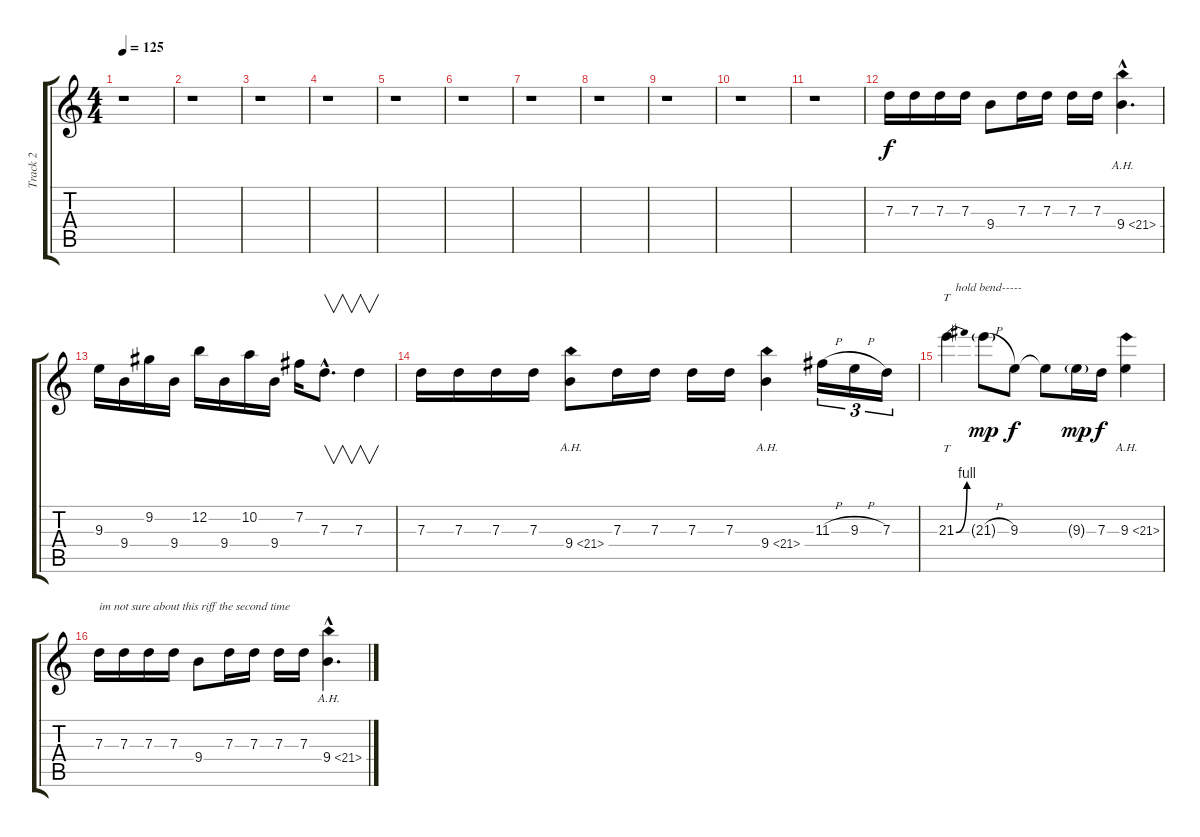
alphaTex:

\track ("Track 2" "Track 2") {instrument overdrivenguitar}
\staff {score tabs}
\tuning (E4 B3 G3 D3 A2 E2) {hide}
\ts (4 4)
\tempo 125
\clef g2
\ks c
r.1{dy f} |
r.1 |
r.1 |
r.1 |
r.1 |
r.1 |
r.1 |
r.1 |
r.1 |
r.1 |
r.1 |
7.3.16 7.3.16 7.3.16 7.3.16 9.4.8 7.3.16 7.3.16 7.3.16 7.3.16 9.4{ah 12 hac}.4{d} |
9.3.16 9.4.16 9.2.16 9.4.16 12.2.16 9.4.16 10.2.16 9.4.16 7.2.16 7.3{hac}.8{v d} 7.3.4{v} |
7.3.16 7.3.16 7.3.16 7.3.16 9.4{ah 12}.8 7.3.16 7.3.16 7.3.16 7.3.16 9.4{ah 12}.4 11.3{h}.16{tu (3 2)} 9.3{h}.16{tu (3 2)} 7.3.16{tu (3 2)} |
21.3{be (bend 0 0 60 4)}.4{tt txt "   hold bend-----"} 21.3{h g}.8{dy mp} 9.3.8{dy f} 9.3{t}.8 9.3{g}.16{dy mp} 7.3.16{dy f} 9.3{ah 12}.4 |
7.3.16{txt "im not sure about this riff the second time"} 7.3.16 7.3.16 7.3.16 9.4.8 7.3.16 7.3.16 7.3.16 7.3.16 9.4{ah 12 hac}.4{d}
